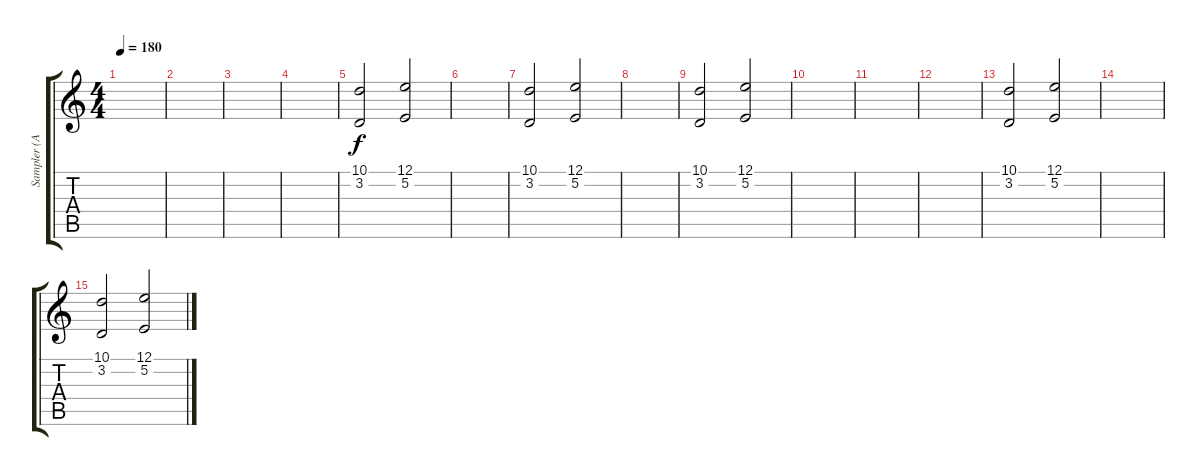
\track ("Sampler (Alesis A6 Andromedia)" "Sampler (A") {instrument tremolostrings}
\staff {score tabs}
\tuning (E4 B3 G3 D3 A2 E2) {hide}
\ts (4 4)
\tempo 180
\clef g2
\ks c
|
|
|
|
(10.1 3.2).2 (12.1 5.2).2 |
|
(10.1 3.2).2 (12.1 5.2).2 |
|
(10.1 3.2).2 (12.1 5.2).2 |
|
|
|
(10.1 3.2).2 (12.1 5.2).2 |
|
(10.1 3.2).2 (12.1 5.2).2
